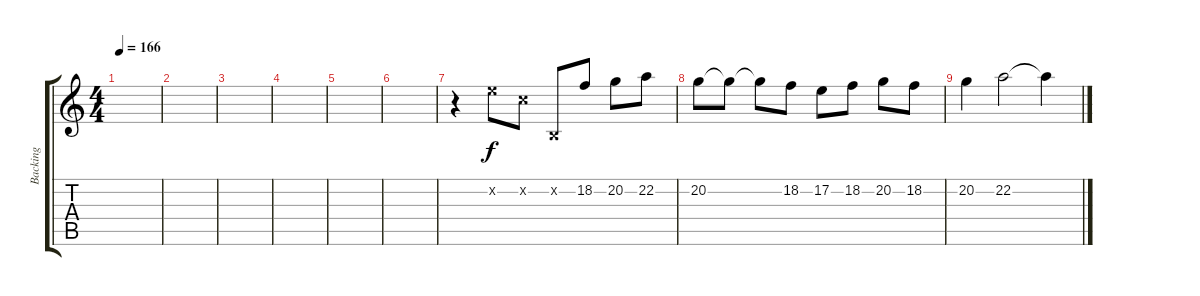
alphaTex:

\track ("Backing" "Backing") {instrument lead6voice}
\staff {score tabs}
\tuning (E4 B3 G3 D3 A2 E2) {hide}
\ts (4 4)
\tempo 166
\clef g2
\ks c
|
|
|
|
|
|
r.4 17.2{x}.8 13.2{x}.8 0.2{x}.8 18.2.8 20.2.8 22.2.8 |
20.2.8 20.2{t}.8 20.2{t}.8 18.2.8 17.2.8 18.2.8 20.2.8 18.2.8 |
20.2.4 22.2.2 22.2{t}.4
